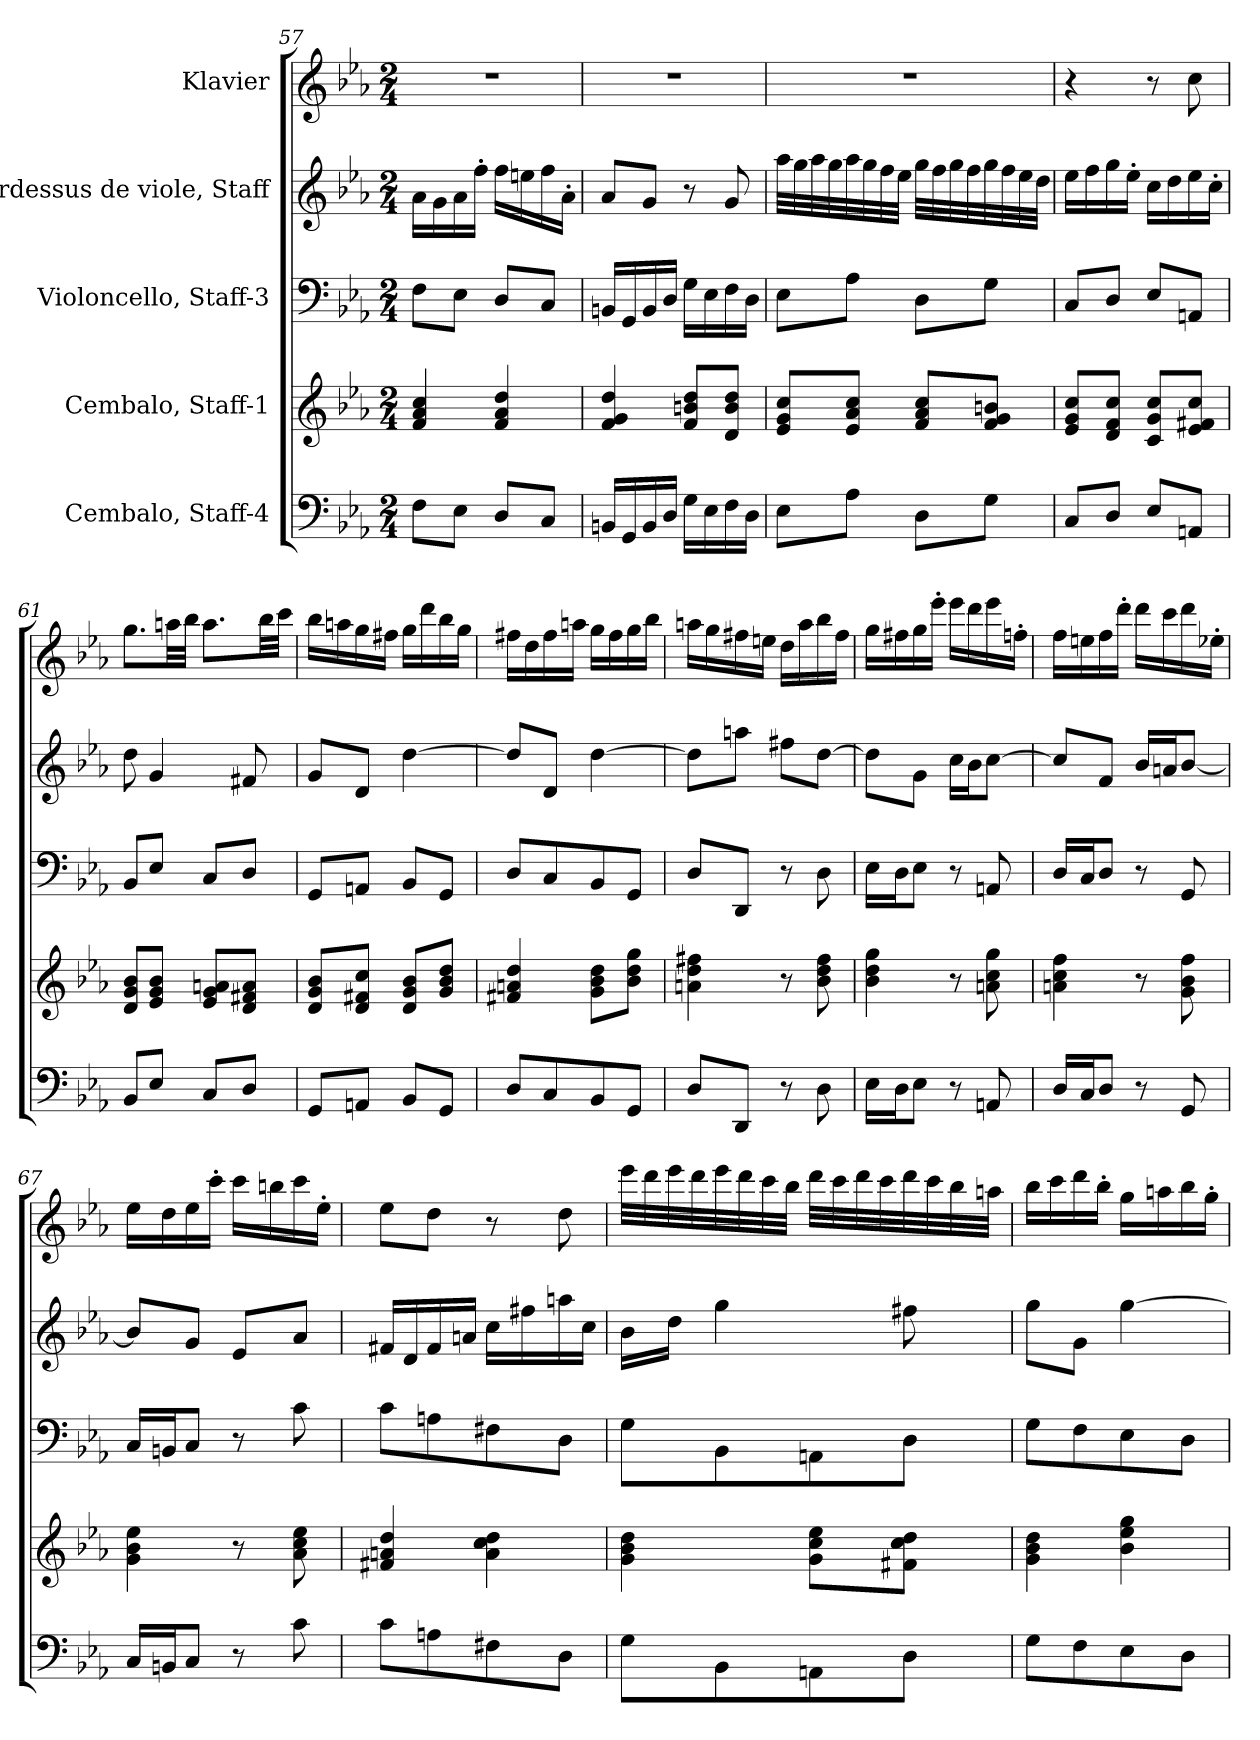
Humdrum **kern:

**kern	**kern	**kern	**kern	**kern
*part5	*part4	*part3	*part2	*part1
*staff5	*staff4	*staff3	*staff2	*staff1
*I"Cembalo, Staff-4	*I"Cembalo, Staff-1	*I"Violoncello, Staff-3	*I"Pardessus de viole, Staff	*I"Klavier
*clefF4	*clefG2	*clefF4	*clefG2	*clefG2
*ITrd7c12	*	*	*	*
*k[b-e-a-]	*k[b-e-a-]	*k[b-e-a-]	*k[b-e-a-]	*k[b-e-a-]
*M2/4	*M2/4	*M2/4	*M2/4	*M2/4
=57	=57	=57	=57	=57
8FF\L	4f/ 4a-/ 4cc/	8F\L	16a-\LL	2r
.	.	.	16g\	.
8EE-\J	.	8E-\J	16a-\	.
.	.	.	16ff'\JJ	.
8DD/L	4f/ 4a-/ 4dd/	8D/L	16ff\LL	.
.	.	.	16een\	.
8CC/J	.	8C/J	16ff\	.
.	.	.	16a-'\JJ	.
=58	=58	=58	=58	=58
16BBBn/LL	4f/ 4g/ 4dd/	16BBn/LL	8a-/L	2r
16GGG/	.	16GG/	.	.
16BBB/	.	16BB/	8g/J	.
16DD/JJ	.	16D/JJ	.	.
16GG\LL	8f/ 8bn/ 8dd/L	16G\LL	8r	.
16EE-\	.	16E-\	.	.
16FF\	8d/ 8b/ 8dd/J	16F\	8g/	.
16DD\JJ	.	16D\JJ	.	.
!!LO:LB:g=z
=59	=59	=59	=59	=59
8EE-\L	8e-/ 8g/ 8cc/L	8E-\L	32aa-\LLL	2r
.	.	.	32gg\	.
.	.	.	32aa-\	.
.	.	.	32gg\	.
8AA-\J	8e-/ 8a-/ 8cc/J	8A-\J	32aa-\	.
.	.	.	32gg\	.
.	.	.	32ff\	.
.	.	.	32ee-\JJJ	.
8DD\L	8f/ 8a-/ 8cc/L	8D\L	32gg\LLL	.
.	.	.	32ff\	.
.	.	.	32gg\	.
.	.	.	32ff\	.
8GG\J	8f/ 8g/ 8bn/J	8G\J	32gg\	.
.	.	.	32ff\	.
.	.	.	32ee-\	.
.	.	.	32dd\JJJ	.
=60	=60	=60	=60	=60
8CC/L	8e-/ 8g/ 8cc/L	8C/L	16ee-\LL	4r
.	.	.	16ff\	.
8DD/J	8d/ 8f/ 8cc/J	8D/J	16gg\	.
.	.	.	16ee-'\JJ	.
8EE-/L	8c/ 8g/ 8cc/L	8E-/L	16cc\LL	8r
.	.	.	16dd\	.
8AAAn/J	8e-/ 8f#X/ 8cc/J	8AAn/J	16ee-\	8cc\
.	.	.	16cc'\JJ	.
=61	=61	=61	=61	=61
8BBB-/L	8d/ 8g/ 8b-/L	8BB-/L	8dd\	8.gg\L
8EE-/J	8e-/ 8g/ 8b-/J	8E-/J	4g/	.
.	.	.	.	32aan\LL
.	.	.	.	32bb-\JJJ
8CC/L	8e-/ 8g/ 8an/L	8C/L	.	8.aa\L
8DD/J	8d/ 8f#X/ 8a/J	8D/J	8f#X/	.
.	.	.	.	32bb-\LL
.	.	.	.	32ccc\JJJ
=62	=62	=62	=62	=62
8GGG/L	8d/ 8g/ 8b-/L	8GG/L	8g/L	16bb-\LL
.	.	.	.	16aan\
8AAAn/J	8d/ 8f#X/ 8cc/J	8AAn/J	8d/J	16gg\
.	.	.	.	16ff#X\JJ
8BBB-/L	8d/ 8g/ 8b-/L	8BB-/L	[4dd\	16gg\LL
.	.	.	.	16ddd\
8GGG/J	8g/ 8b-/ 8dd/J	8GG/J	.	16bb-\
.	.	.	.	16gg\JJ
!!LO:PB:g=z
=63	=63	=63	=63	=63
8DD/L	4f#X/ 4an/ 4dd/	8D/L	8dd/L]	16ff#X\LL
.	.	.	.	16dd\
8CC/	.	8C/	8d/J	16ff#\
.	.	.	.	16aan\JJ
8BBB-/	8g\ 8b-\ 8dd\L	8BB-/	[4dd\	16gg\LL
.	.	.	.	16ff#\
8GGG/J	8b-\ 8dd\ 8gg\J	8GG/J	.	16gg\
.	.	.	.	16bb-\JJ
=64	=64	=64	=64	=64
8DD/L	4an\ 4dd\ 4ff#X\	8D/L	8dd\L]	16aan\LL
.	.	.	.	16gg\
8DDD/J	.	8DD/J	8aan\J	16ff#X\
.	.	.	.	16een\JJ
8r	8r	8r	8ff#X\L	16dd\LL
.	.	.	.	16aa\
8DD\	8b-\ 8dd\ 8ff#\	8D\	[8dd\J	16bb-\
.	.	.	.	16ff#\JJ
=65	=65	=65	=65	=65
16EE-\LL	4b-\ 4dd\ 4gg\	16E-\LL	8dd\L]	16gg\LL
16DD\J	.	16D\J	.	16ff#X\
8EE-\J	.	8E-\J	8g\J	16gg\
.	.	.	.	16eee-'\JJ
8r	8r	8r	16cc\LL	16eee-\LL
.	.	.	16b-\J	16ddd\
8AAAn/	8an\ 8cc\ 8gg\	8AAn/	[8cc\J	16eee-\
.	.	.	.	16ffn'\JJ
=66	=66	=66	=66	=66
16DD/LL	4an\ 4cc\ 4ff\	16D/LL	8cc/L]	16ff\LL
16CC/J	.	16C/J	.	16een\
8DD/J	.	8D/J	8f/J	16ff\
.	.	.	.	16ddd'\JJ
8r	8r	8r	16b-/LL	16ddd\LL
.	.	.	16an/J	16ccc\
8GGG/	8g\ 8b-\ 8ff\	8GG/	[8b-/J	16ddd\
.	.	.	.	16ee-X'\JJ
!!LO:LB:g=z
=67	=67	=67	=67	=67
16CC/LL	4g\ 4b-\ 4ee-\	16C/LL	8b-/L]	16ee-\LL
16BBBn/J	.	16BBn/J	.	16dd\
8CC/J	.	8C/J	8g/J	16ee-\
.	.	.	.	16ccc'\JJ
8r	8r	8r	8e-/L	16ccc\LL
.	.	.	.	16bbn\
8C\	8a-\ 8cc\ 8ee-\	8c\	8a-/J	16ccc\
.	.	.	.	16ee-'\JJ
=68	=68	=68	=68	=68
8C\L	4f#X/ 4an/ 4dd/	8c\L	16f#X/LL	8ee-\L
.	.	.	16d/	.
8AAn\	.	8An\	16f#/	8dd\J
.	.	.	16an/JJ	.
8FF#X\	4a\ 4cc\ 4dd\	8F#X\	16cc\LL	8r
.	.	.	16ff#X\	.
8DD\J	.	8D\J	16aan\	8dd\
.	.	.	16cc\JJ	.
=69	=69	=69	=69	=69
8GG\L	4g\ 4b-\ 4dd\	8G\L	16b-\LL	32eee-\LLL
.	.	.	.	32ddd\
.	.	.	16dd\JJ	32eee-\
.	.	.	.	32ddd\
8BBB-\	.	8BB-\	4gg\	32eee-\
.	.	.	.	32ddd\
.	.	.	.	32ccc\
.	.	.	.	32bb-\JJJ
8AAAn\	8g\ 8cc\ 8ee-\L	8AAn\	.	32ddd\LLL
.	.	.	.	32ccc\
.	.	.	.	32ddd\
.	.	.	.	32ccc\
8DD\J	8f#X\ 8cc\ 8dd\J	8D\J	8ff#X\	32ddd\
.	.	.	.	32ccc\
.	.	.	.	32bb-\
.	.	.	.	32aan\JJJ
!!LO:PB:g=z
=70	=70	=70	=70	=70
8GG\L	4g\ 4b-\ 4dd\	8G\L	8gg\L	16bb-\LL
.	.	.	.	16ccc\
8FF\	.	8F\	8g\J	16ddd\
.	.	.	.	16bb-'\JJ
8EE-\	4b-\ 4ee-\ 4gg\	8E-\	[4gg\	16gg\LL
.	.	.	.	16aan\
8DD\J	.	8D\J	.	16bb-\
.	.	.	.	16gg'\JJ
=	=	=	=	=
*-	*-	*-	*-	*-
